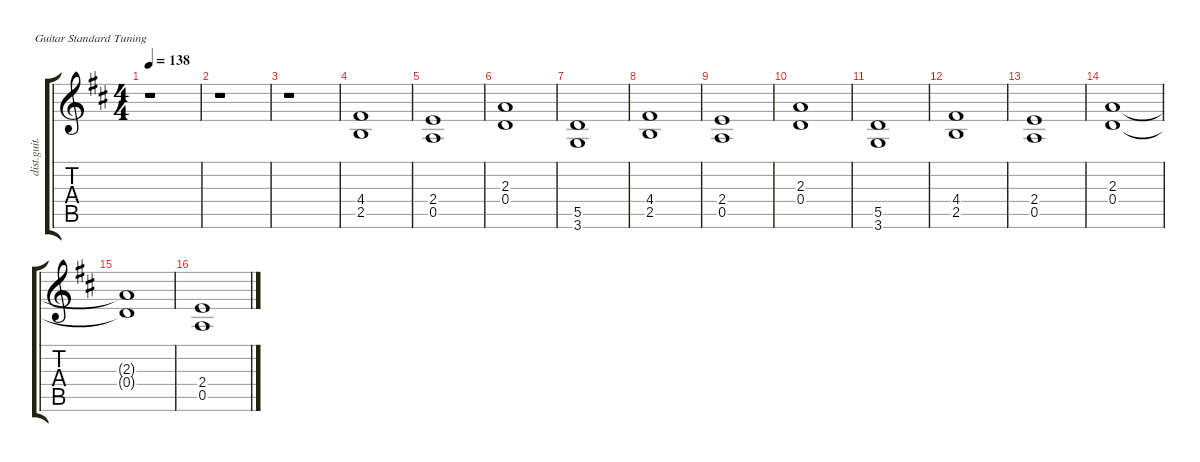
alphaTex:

\hideDynamics
\bracketExtendMode groupsimilarinstruments
\otherSystemsTrackNameOrientation horizontal
\track ("EG4" "dist.guit.") {instrument distortionguitar}
\staff {score tabs}
\tuning (E4 B3 G3 D3 A2 E2)
\ts (4 4)
\tempo 138
\clef g2
\ks d
r.1{dy f} |
r.1 |
r.1 |
(4.4{acc #} 2.5{acc forcenatural}).1{dy mf} |
(2.4{acc forcenatural} 0.5{acc forcenatural}).1 |
(0.4{acc forcenatural} 2.3{acc forcenatural}).1 |
(5.5{acc forcenatural} 3.6{acc forcenatural}).1 |
(4.4{acc #} 2.5{acc forcenatural}).1 |
(2.4{acc forcenatural} 0.5{acc forcenatural}).1 |
(0.4{acc forcenatural} 2.3{acc forcenatural}).1 |
(5.5{acc forcenatural} 3.6{acc forcenatural}).1 |
(4.4{acc #} 2.5{acc forcenatural}).1 |
(2.4{acc forcenatural} 0.5{acc forcenatural}).1 |
(2.3{acc forcenatural} 0.4{acc forcenatural}).1 |
(0.4{t acc forcenatural} 2.3{t acc forcenatural}).1 |
(2.4{acc forcenatural} 0.5{acc forcenatural}).1
